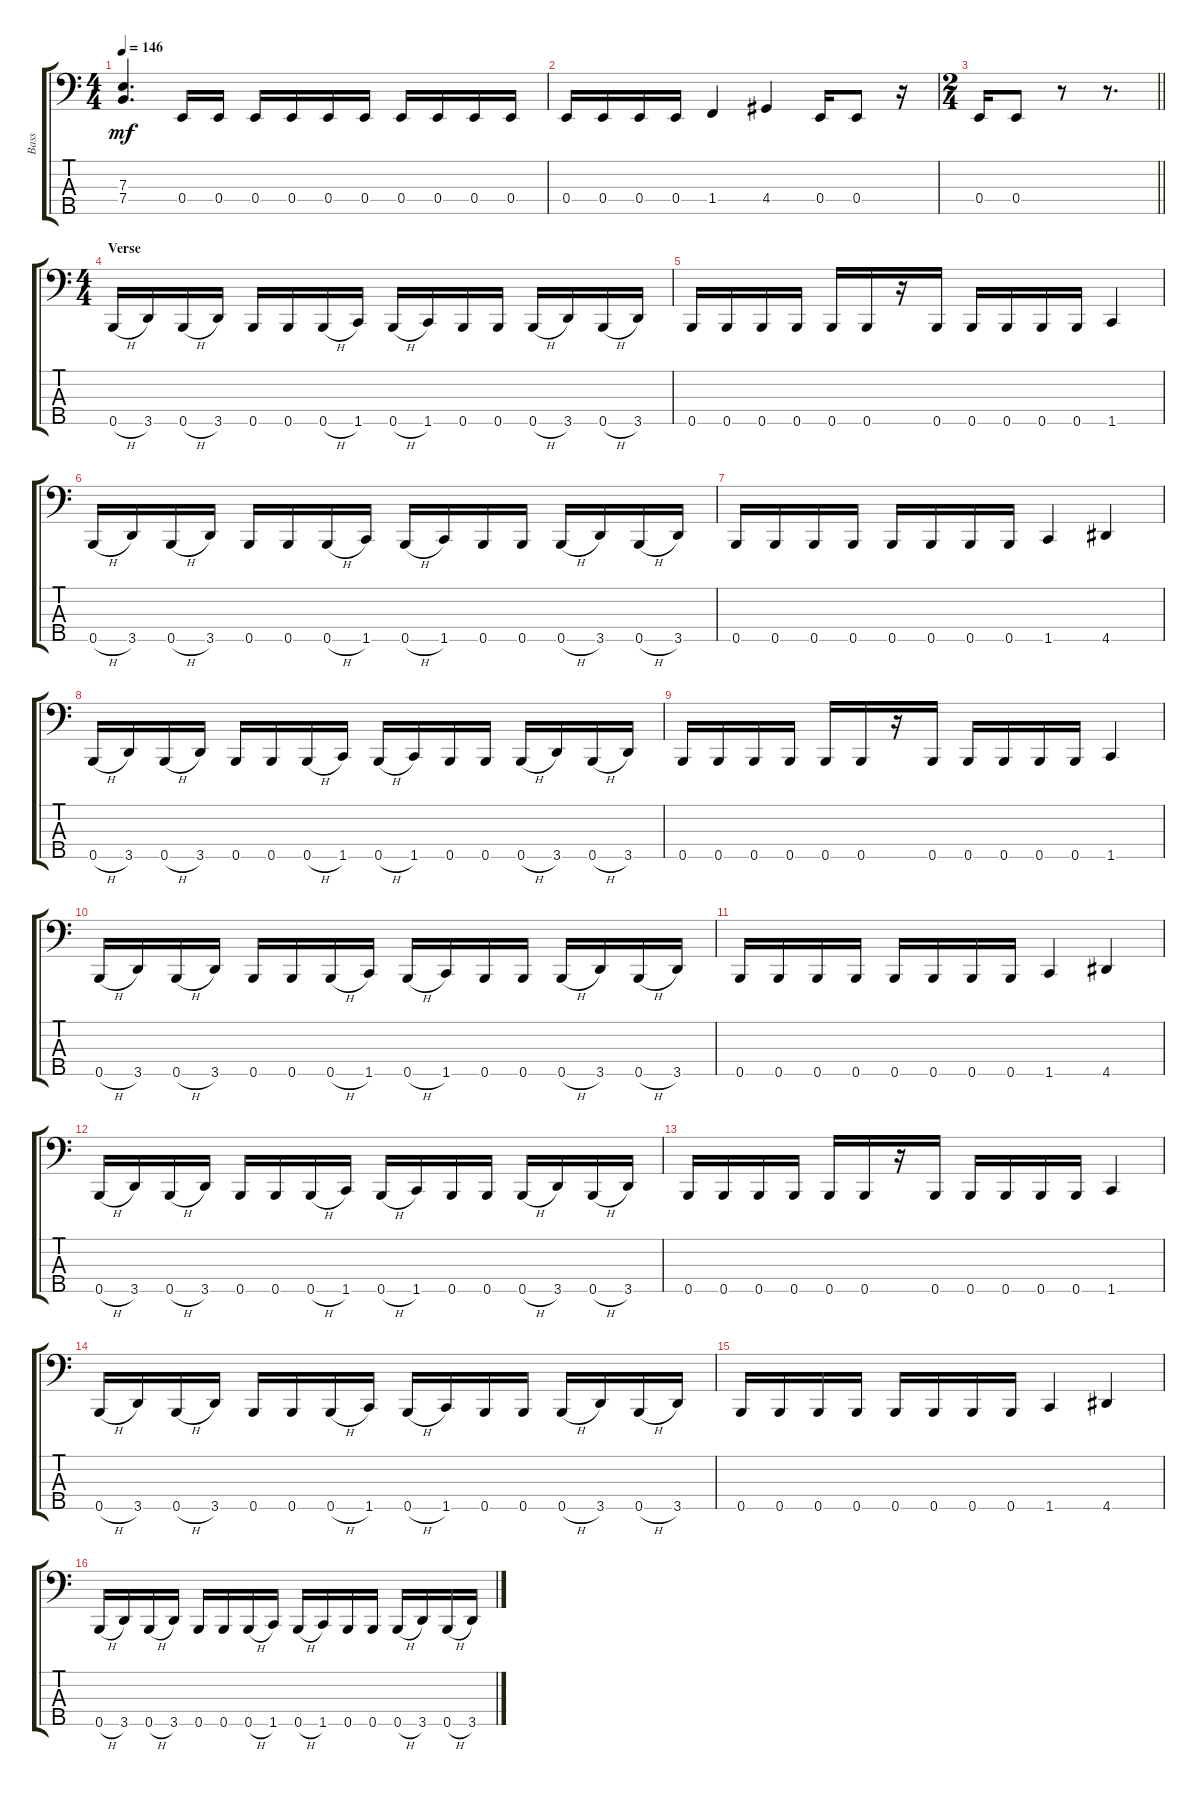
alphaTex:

\track ("Bass" "Bass") {instrument electricbassfinger}
\staff {score tabs}
\tuning (G2 D2 A1 E1 B0) {hide}
\ts (4 4)
\tempo 146
\clef f4
\ks c
(7.3 7.4).4{d dy mf} 0.4.16 0.4.16 0.4.16 0.4.16 0.4.16 0.4.16 0.4.16 0.4.16 0.4.16 0.4.16 |
0.4.16 0.4.16 0.4.16 0.4.16 1.4.4 4.4.4 0.4.16 0.4.8 r.16 |
\ts (2 4)
\barLineRight lightlight
0.4.16 0.4.8 r.8 r.8{d} |
\ts (4 4)
\section ("" "Verse")
0.5{h}.16 3.5.16 0.5{h}.16 3.5.16 0.5.16 0.5.16 0.5{h}.16 1.5.16 0.5{h}.16 1.5.16 0.5.16 0.5.16 0.5{h}.16 3.5.16 0.5{h}.16 3.5.16 |
0.5.16 0.5.16 0.5.16 0.5.16 0.5.16 0.5.16 r.16 0.5.16 0.5.16 0.5.16 0.5.16 0.5.16 1.5.4 |
0.5{h}.16 3.5.16 0.5{h}.16 3.5.16 0.5.16 0.5.16 0.5{h}.16 1.5.16 0.5{h}.16 1.5.16 0.5.16 0.5.16 0.5{h}.16 3.5.16 0.5{h}.16 3.5.16 |
0.5.16 0.5.16 0.5.16 0.5.16 0.5.16 0.5.16 0.5.16 0.5.16 1.5.4 4.5.4 |
0.5{h}.16 3.5.16 0.5{h}.16 3.5.16 0.5.16 0.5.16 0.5{h}.16 1.5.16 0.5{h}.16 1.5.16 0.5.16 0.5.16 0.5{h}.16 3.5.16 0.5{h}.16 3.5.16 |
0.5.16 0.5.16 0.5.16 0.5.16 0.5.16 0.5.16 r.16 0.5.16 0.5.16 0.5.16 0.5.16 0.5.16 1.5.4 |
0.5{h}.16 3.5.16 0.5{h}.16 3.5.16 0.5.16 0.5.16 0.5{h}.16 1.5.16 0.5{h}.16 1.5.16 0.5.16 0.5.16 0.5{h}.16 3.5.16 0.5{h}.16 3.5.16 |
0.5.16 0.5.16 0.5.16 0.5.16 0.5.16 0.5.16 0.5.16 0.5.16 1.5.4 4.5.4 |
0.5{h}.16 3.5.16 0.5{h}.16 3.5.16 0.5.16 0.5.16 0.5{h}.16 1.5.16 0.5{h}.16 1.5.16 0.5.16 0.5.16 0.5{h}.16 3.5.16 0.5{h}.16 3.5.16 |
0.5.16 0.5.16 0.5.16 0.5.16 0.5.16 0.5.16 r.16 0.5.16 0.5.16 0.5.16 0.5.16 0.5.16 1.5.4 |
0.5{h}.16 3.5.16 0.5{h}.16 3.5.16 0.5.16 0.5.16 0.5{h}.16 1.5.16 0.5{h}.16 1.5.16 0.5.16 0.5.16 0.5{h}.16 3.5.16 0.5{h}.16 3.5.16 |
0.5.16 0.5.16 0.5.16 0.5.16 0.5.16 0.5.16 0.5.16 0.5.16 1.5.4 4.5.4 |
0.5{h}.16 3.5.16 0.5{h}.16 3.5.16 0.5.16 0.5.16 0.5{h}.16 1.5.16 0.5{h}.16 1.5.16 0.5.16 0.5.16 0.5{h}.16 3.5.16 0.5{h}.16 3.5.16
